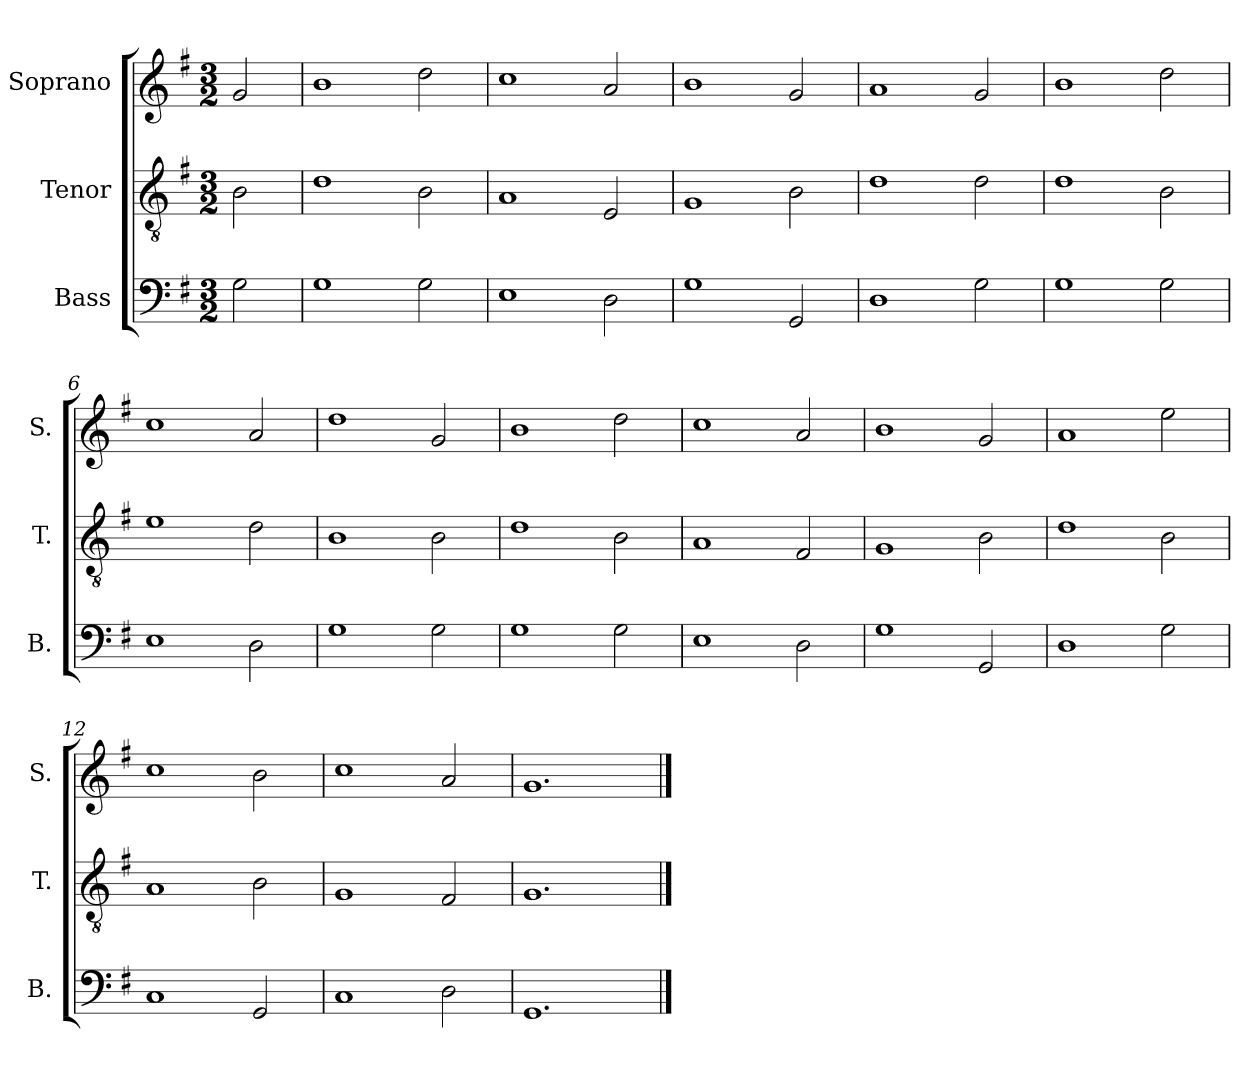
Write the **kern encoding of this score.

**kern	**kern	**kern
*part3	*part2	*part1
*staff3	*staff2	*staff1
*I"Bass	*I"Tenor	*I"Soprano
*I'B.	*I'T.	*I'S.
*clefF4	*clefGv2	*clefG2
*k[f#]	*k[f#]	*k[f#]
*G:	*G:	*G:
*M3/2	*M3/2	*M3/2
=	=	=
2G\	2B\	2g/
=1	=1	=1
1G	1d	1b
2G\	2B\	2dd\
=2	=2	=2
1E	1A	1cc
2D\	2E/	2a/
=3	=3	=3
1G	1G	1b
2GG/	2B\	2g/
=4	=4	=4
1D	1d	1a
2G\	2d\	2g/
=5	=5	=5
1G	1d	1b
2G\	2B\	2dd\
=6	=6	=6
1E	1e	1cc
2D\	2d\	2a/
=7	=7	=7
1G	1B	1dd
2G\	2B\	2g/
=8	=8	=8
1G	1d	1b
2G\	2B\	2dd\
=9	=9	=9
1E	1A	1cc
2D\	2F#/	2a/
=10	=10	=10
1G	1G	1b
2GG/	2B\	2g/
=11	=11	=11
1D	1d	1a
2G\	2B\	2ee\
!!LO:LB:g=z
=12	=12	=12
1C	1A	1cc
2GG/	2B\	2b\
=13	=13	=13
1C	1G	1cc
2D\	2F#/	2a/
=14	=14	=14
1.GG	1.G	1.g
==	==	==
*-	*-	*-
